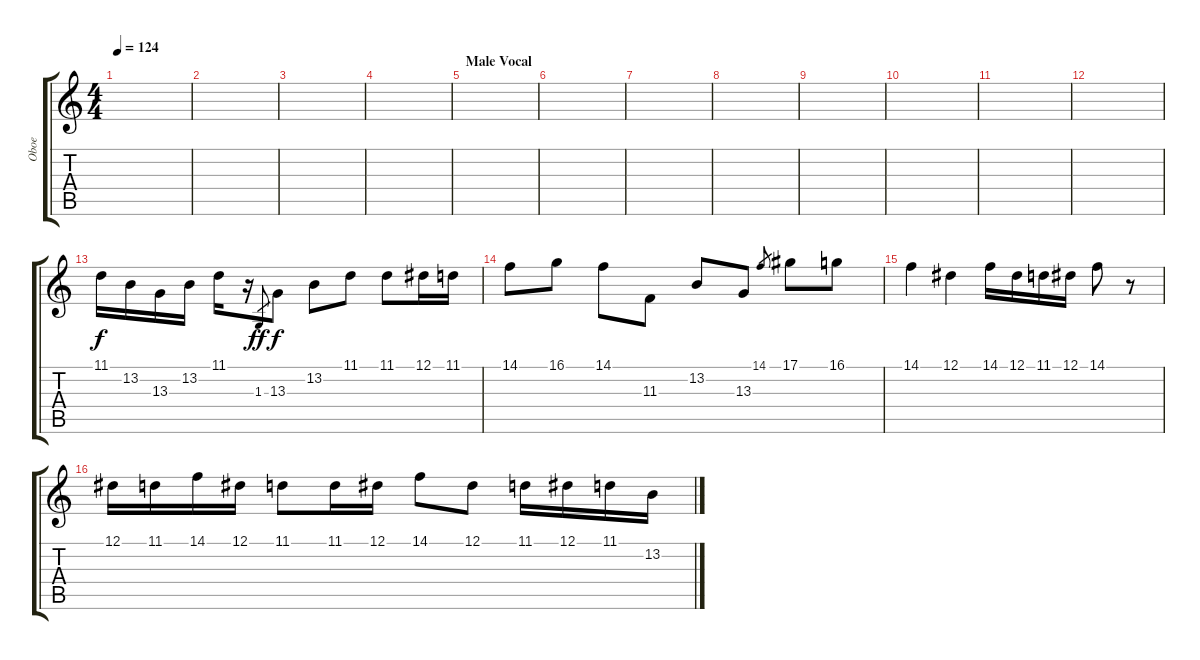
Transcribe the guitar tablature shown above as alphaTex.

\track ("Oboe" "Oboe") {instrument oboe}
\staff {score tabs}
\tuning (Eb4 Bb3 Gb3 Db3 Ab2 Eb2) {hide}
\ts (4 4)
\tempo 124
\clef g2
\ks c
|
|
|
|
\section ("" "Male Vocal")
|
|
|
|
|
|
|
|
11.1.16 13.2.16 13.3.16 13.2.16 11.1.16 r.16 1.3.8{gr dy ff} 13.3.8{dy f} 13.2.8 11.1.8 11.1.8 12.1.16 11.1.16 |
14.1.8 16.1.8 14.1.8 11.3.8 13.2.8 13.3.8 14.1.8{gr} 17.1.8 16.1.8 |
14.1.4 12.1.4 14.1.16 12.1.16 11.1.16 12.1.16 14.1.8 r.8 |
12.1.16 11.1.16 14.1.16 12.1.16 11.1.8 11.1.16 12.1.16 14.1.8 12.1.8 11.1.16 12.1.16 11.1.16 13.2.16
